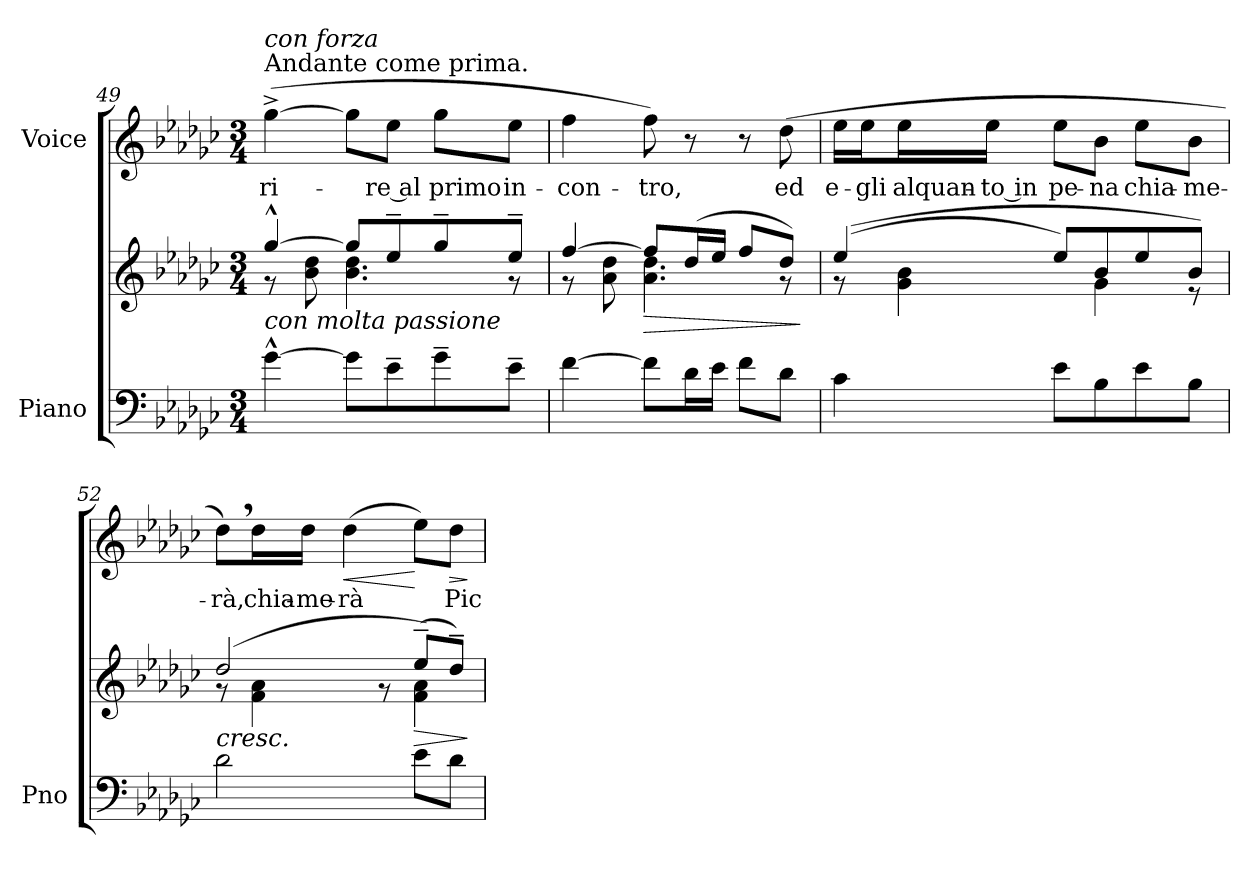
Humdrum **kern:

**kern	**kern	**dynam	**kern	**text	**dynam
*part2	*part2	*part2	*part1	*part1	*part1
*staff3	*staff2	*staff2/3	*staff1	*staff1	*staff1
*I"Piano	*	*	*I"Voice	*	*
*I'Pno	*	*	*	*	*
!!LO:LB:g=z
*clefF4	*clefG2	*	*clefG2	*	*
*k[b-e-a-d-g-c-]	*k[b-e-a-d-g-c-]	*	*k[b-e-a-d-g-c-]	*	*
*M3/4	*M3/4	*	*M3/4	*	*
=49	=49	=49	=49	=49	=49
*	*^	*	*	*	*
!	!	!	!	!LO:TX:a:t=Andante come prima.	!	!
!	!	!	!	!LO:TX:a:i:t=con forza	!	!
!LO:TX:a:i:t=con molta passione	!	!	!	!	!	!
!	!	!	!	!	!LO:LY:b	!
[4g-^^\	[4gg-^^/	8r	.	([4gg-^\	ri-	.
.	.	8b-\ 8dd-\	.	.	.	.
8g-\L]	8gg-/L]	4.b-\ 4.dd-\	.	8gg-\L]	.	.
!	!	!	!	!	!LO:LY:b	!
8e-~\	8ee-~/	.	.	8ee-\J	re al	.
!	!	!	!	!	!LO:LY:b	!
8g-~\	8gg-~/	.	.	8gg-\L	primo	.
!	!	!	!	!	!LO:LY:b	!
8e-~\J	8ee-~/J	8r	.	8ee-\J	in-	.
=50	=50	=50	=50	=50	=50	=50
!	!	!	!	!	!LO:LY:b	!
[4f\	[4ff/	8r	.	4ff\	con-	.
.	.	8a-\ 8dd-\	.	.	.	.
!	!	!	!LO:HP:b	!	!LO:LY:b	!
8f\L]	8ff/L]	4.a-\ 4.dd-\	>	8ff\)	tro,	.
16d-\L	(16dd-/L	.	.	8r	.	.
16e-\JJ	16ee-/JJ	.	.	.	.	.
8f\L	8ff/L	.	.	8r	.	.
!	!	!	!	!	!LO:LY:b	!
8d-\J	8dd-/J)	8r	.	(8dd-\	ed	.
*	*v	*v	*	*	*	*
.	.	]	.	.	.
=51	=51	=51	=51	=51	=51
*	*^	*	*	*	*
!	!	!	!	!	!LO:LY:b	!
4c-\	((4ee-/	8r	.	16ee-\LL	e-	.
!	!	!	!	!	!LO:LY:b	!
.	.	.	.	16ee-\J	gli	.
!	!	!	!	!	!LO:LY:b	!
.	.	4g-\ 4b-\	.	16ee-\L	alquan-	.
!	!	!	!	!	!LO:LY:b	!
.	.	.	.	16ee-\JJ	to in	.
!	!	!	!	!	!LO:LY:b	!
8e-\L	8ee-/L)	.	.	8ee-\L	pe-	.
!	!	!	!	!	!LO:LY:b	!
8B-\	8b-/	4g-\	.	8b-\J	na	.
!	!	!	!	!	!LO:LY:b	!
8e-\	8ee-/	.	.	8ee-\L	chia-	.
!	!	!	!	!	!LO:LY:b	!
8B-\J	8b-/J)	8r	.	8b-\J	me-	.
=52	=52	=52	=52	=52	=52	=52
!	!	!	!LO:HP:b	!	!LO:LY:b	!
2d-\	(2dd-/	8r	<	8dd-,\L)	rà,	.
!	!	!	!	!	!LO:LY:b	!
.	.	4f\ 4a-\	.	16dd-\L	chia-	.
!	!	!	!	!	!LO:LY:b	!
.	.	.	.	16dd-\JJ	me-	.
!	!	!	!	!	!LO:LY:b	!LO:HP:b
.	.	.	.	(4dd-\	rà	<
.	.	8r	.	.	.	.
!	!	!	!LO:HP:b	!	!	!
8e-\L	(8ee-~/L)	4f\ 4a-\	>	8ee-\L)	.	[
!	!	!	!	!	!LO:LY:b	!LO:HP:b
8d-\J	8dd-~/J)	.	.	8dd-\J	Pic-	>
*	*v	*v	*	*	*	*
.	.	[ ]	.	.	]
=	=	=	=	=	=
*-	*-	*-	*-	*-	*-
